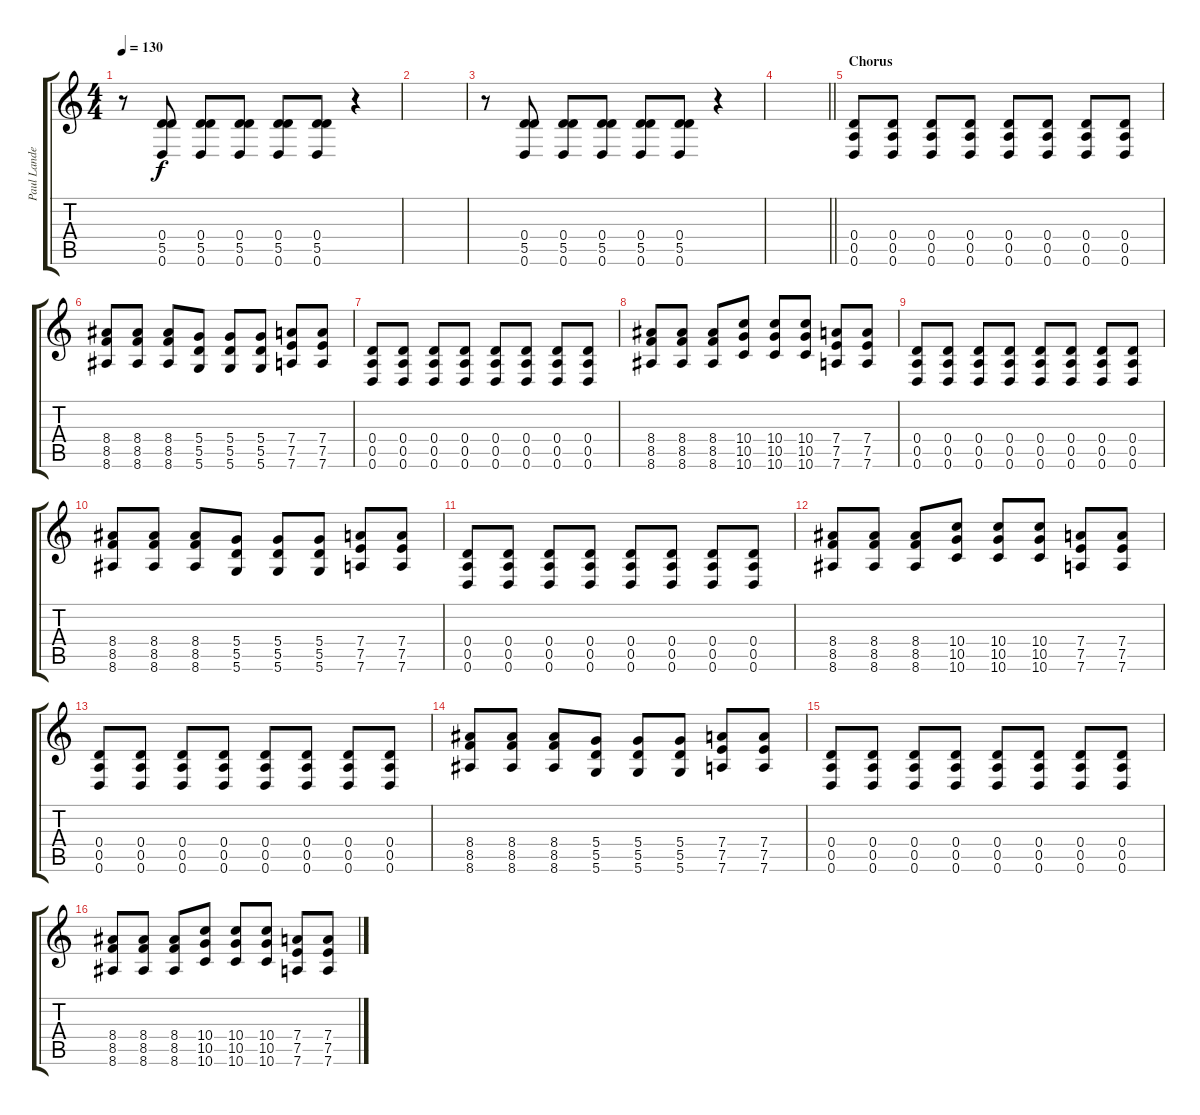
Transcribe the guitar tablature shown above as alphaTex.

\track ("Paul Landers" "Paul Lande") {instrument distortionguitar}
\staff {score tabs}
\tuning (E4 B3 G3 D3 A2 D2) {hide}
\ts (4 4)
\tempo 130
\clef g2
\ks c
r.8{dy f} (0.4 5.5 0.6).8 (0.4 5.5 0.6).8 (0.4 5.5 0.6).8 (0.4 5.5 0.6).8 (0.4 5.5 0.6).8 r.4 |
|
r.8 (0.4 5.5 0.6).8 (0.4 5.5 0.6).8 (0.4 5.5 0.6).8 (0.4 5.5 0.6).8 (0.4 5.5 0.6).8 r.4 |
\barLineRight lightlight
|
\section ("" "Chorus")
(0.4 0.5 0.6).8 (0.4 0.5 0.6).8 (0.4 0.5 0.6).8 (0.4 0.5 0.6).8 (0.4 0.5 0.6).8 (0.4 0.5 0.6).8 (0.4 0.5 0.6).8 (0.4 0.5 0.6).8 |
(8.4 8.5 8.6).8 (8.4 8.5 8.6).8 (8.4 8.5 8.6).8 (5.4 5.5 5.6).8 (5.4 5.5 5.6).8 (5.4 5.5 5.6).8 (7.4 7.5 7.6).8 (7.4 7.5 7.6).8 |
(0.4 0.5 0.6).8 (0.4 0.5 0.6).8 (0.4 0.5 0.6).8 (0.4 0.5 0.6).8 (0.4 0.5 0.6).8 (0.4 0.5 0.6).8 (0.4 0.5 0.6).8 (0.4 0.5 0.6).8 |
(8.4 8.5 8.6).8 (8.4 8.5 8.6).8 (8.4 8.5 8.6).8 (10.4 10.5 10.6).8 (10.4 10.5 10.6).8 (10.4 10.5 10.6).8 (7.4 7.5 7.6).8 (7.4 7.5 7.6).8 |
(0.4 0.5 0.6).8 (0.4 0.5 0.6).8 (0.4 0.5 0.6).8 (0.4 0.5 0.6).8 (0.4 0.5 0.6).8 (0.4 0.5 0.6).8 (0.4 0.5 0.6).8 (0.4 0.5 0.6).8 |
(8.4 8.5 8.6).8 (8.4 8.5 8.6).8 (8.4 8.5 8.6).8 (5.4 5.5 5.6).8 (5.4 5.5 5.6).8 (5.4 5.5 5.6).8 (7.4 7.5 7.6).8 (7.4 7.5 7.6).8 |
(0.4 0.5 0.6).8 (0.4 0.5 0.6).8 (0.4 0.5 0.6).8 (0.4 0.5 0.6).8 (0.4 0.5 0.6).8 (0.4 0.5 0.6).8 (0.4 0.5 0.6).8 (0.4 0.5 0.6).8 |
(8.4 8.5 8.6).8 (8.4 8.5 8.6).8 (8.4 8.5 8.6).8 (10.4 10.5 10.6).8 (10.4 10.5 10.6).8 (10.4 10.5 10.6).8 (7.4 7.5 7.6).8 (7.4 7.5 7.6).8 |
(0.4 0.5 0.6).8 (0.4 0.5 0.6).8 (0.4 0.5 0.6).8 (0.4 0.5 0.6).8 (0.4 0.5 0.6).8 (0.4 0.5 0.6).8 (0.4 0.5 0.6).8 (0.4 0.5 0.6).8 |
(8.4 8.5 8.6).8 (8.4 8.5 8.6).8 (8.4 8.5 8.6).8 (5.4 5.5 5.6).8 (5.4 5.5 5.6).8 (5.4 5.5 5.6).8 (7.4 7.5 7.6).8 (7.4 7.5 7.6).8 |
(0.4 0.5 0.6).8 (0.4 0.5 0.6).8 (0.4 0.5 0.6).8 (0.4 0.5 0.6).8 (0.4 0.5 0.6).8 (0.4 0.5 0.6).8 (0.4 0.5 0.6).8 (0.4 0.5 0.6).8 |
(8.4 8.5 8.6).8 (8.4 8.5 8.6).8 (8.4 8.5 8.6).8 (10.4 10.5 10.6).8 (10.4 10.5 10.6).8 (10.4 10.5 10.6).8 (7.4 7.5 7.6).8 (7.4 7.5 7.6).8
